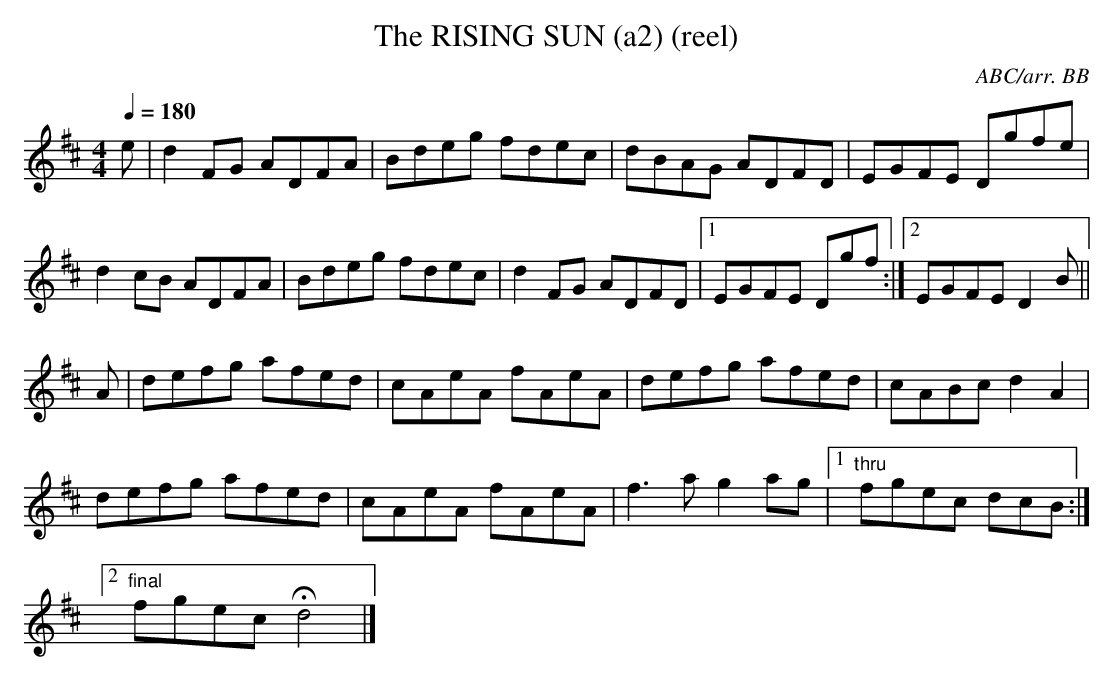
X:1
T:RISING SUN (a2) (reel), The
C:ABC/arr. BB
Q:1/4=180
L:1/8
M:4/4
K:D
e|d2FG ADFA|Bdeg fdec|dBAG ADFD|EGFE Dgfe|
d2cB ADFA|Bdeg fdec|d2FG ADFD|1 EGFE Dgf:|2 EGFE D2B||
A|defg afed|cAeA fAeA|defg afed|cABc d2 A2|
defg afed|cAeA fAeA|f3a g2 ag|1 "thru"fgec dcB :|
[2 "final"fgec Hd4|]
